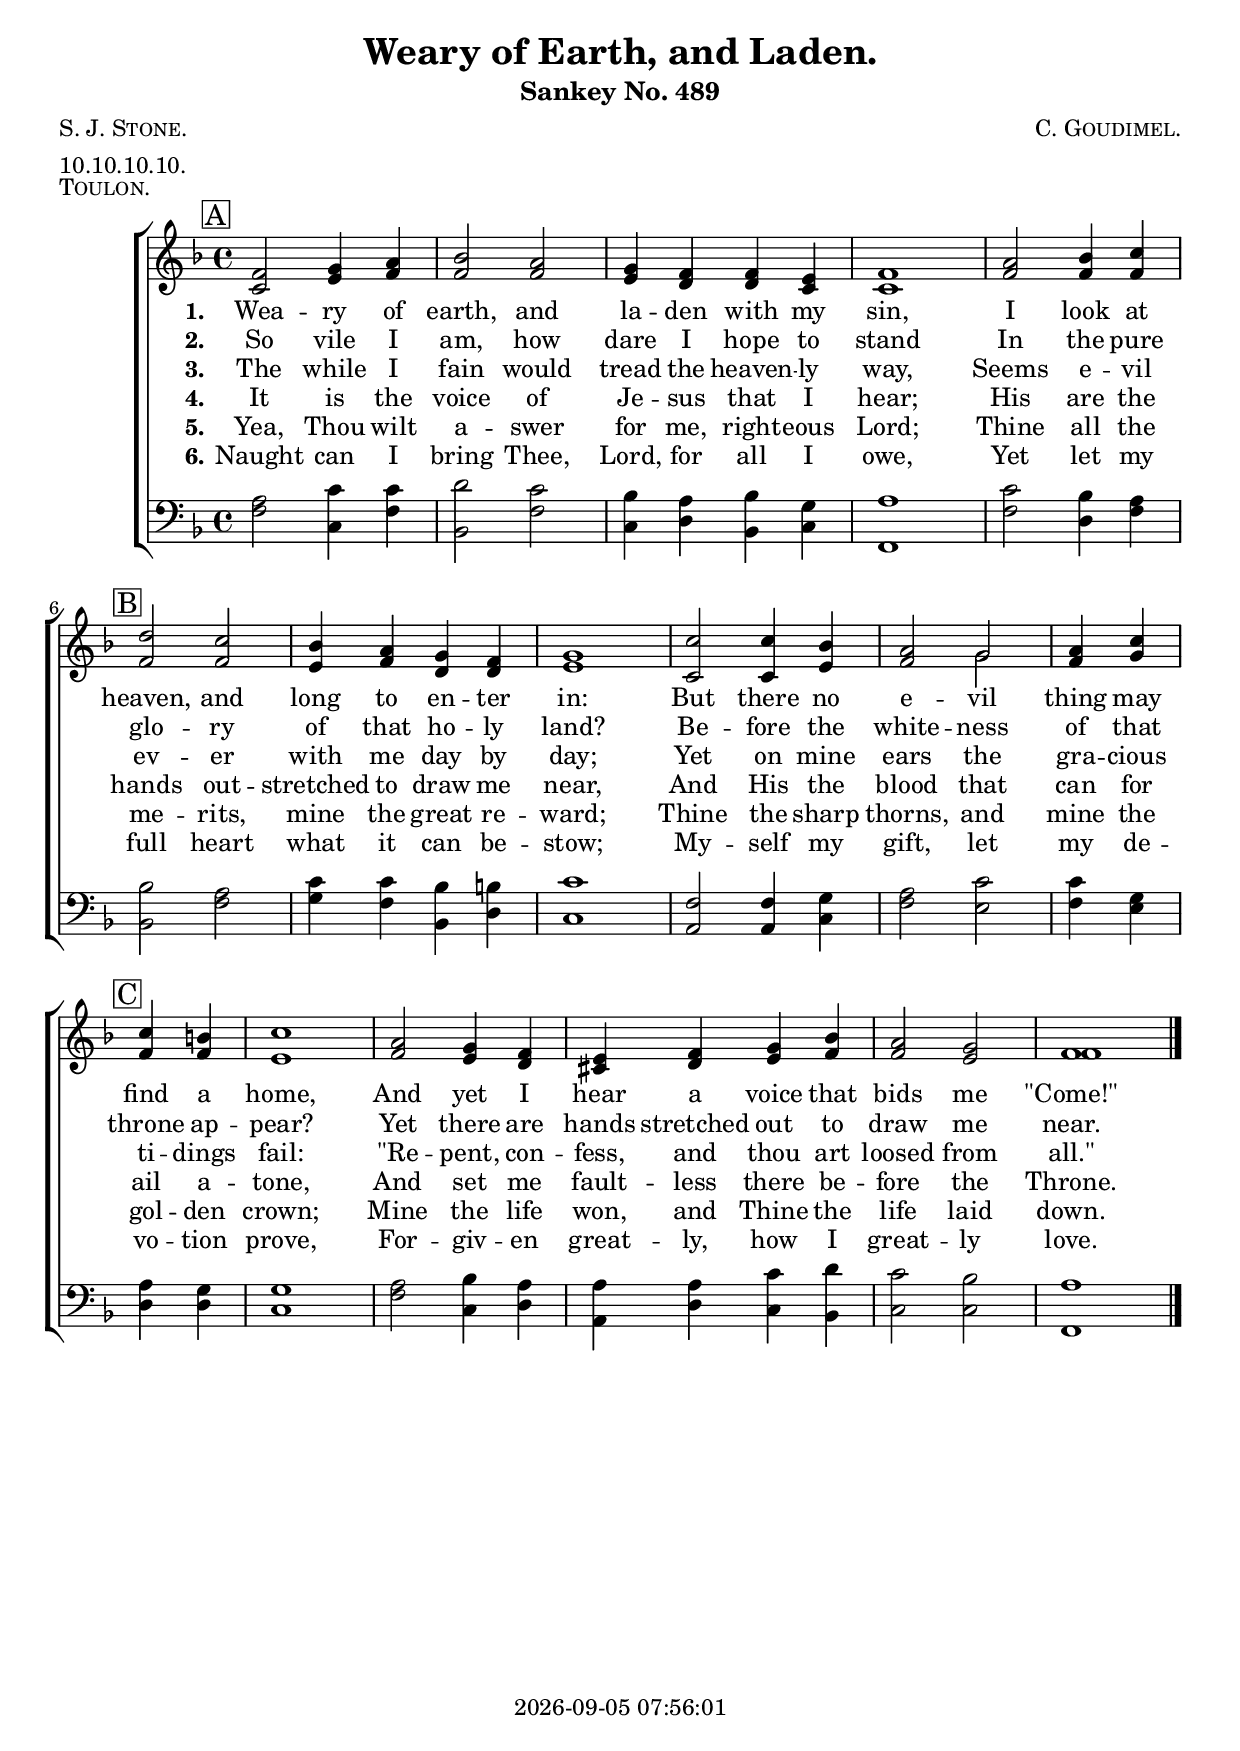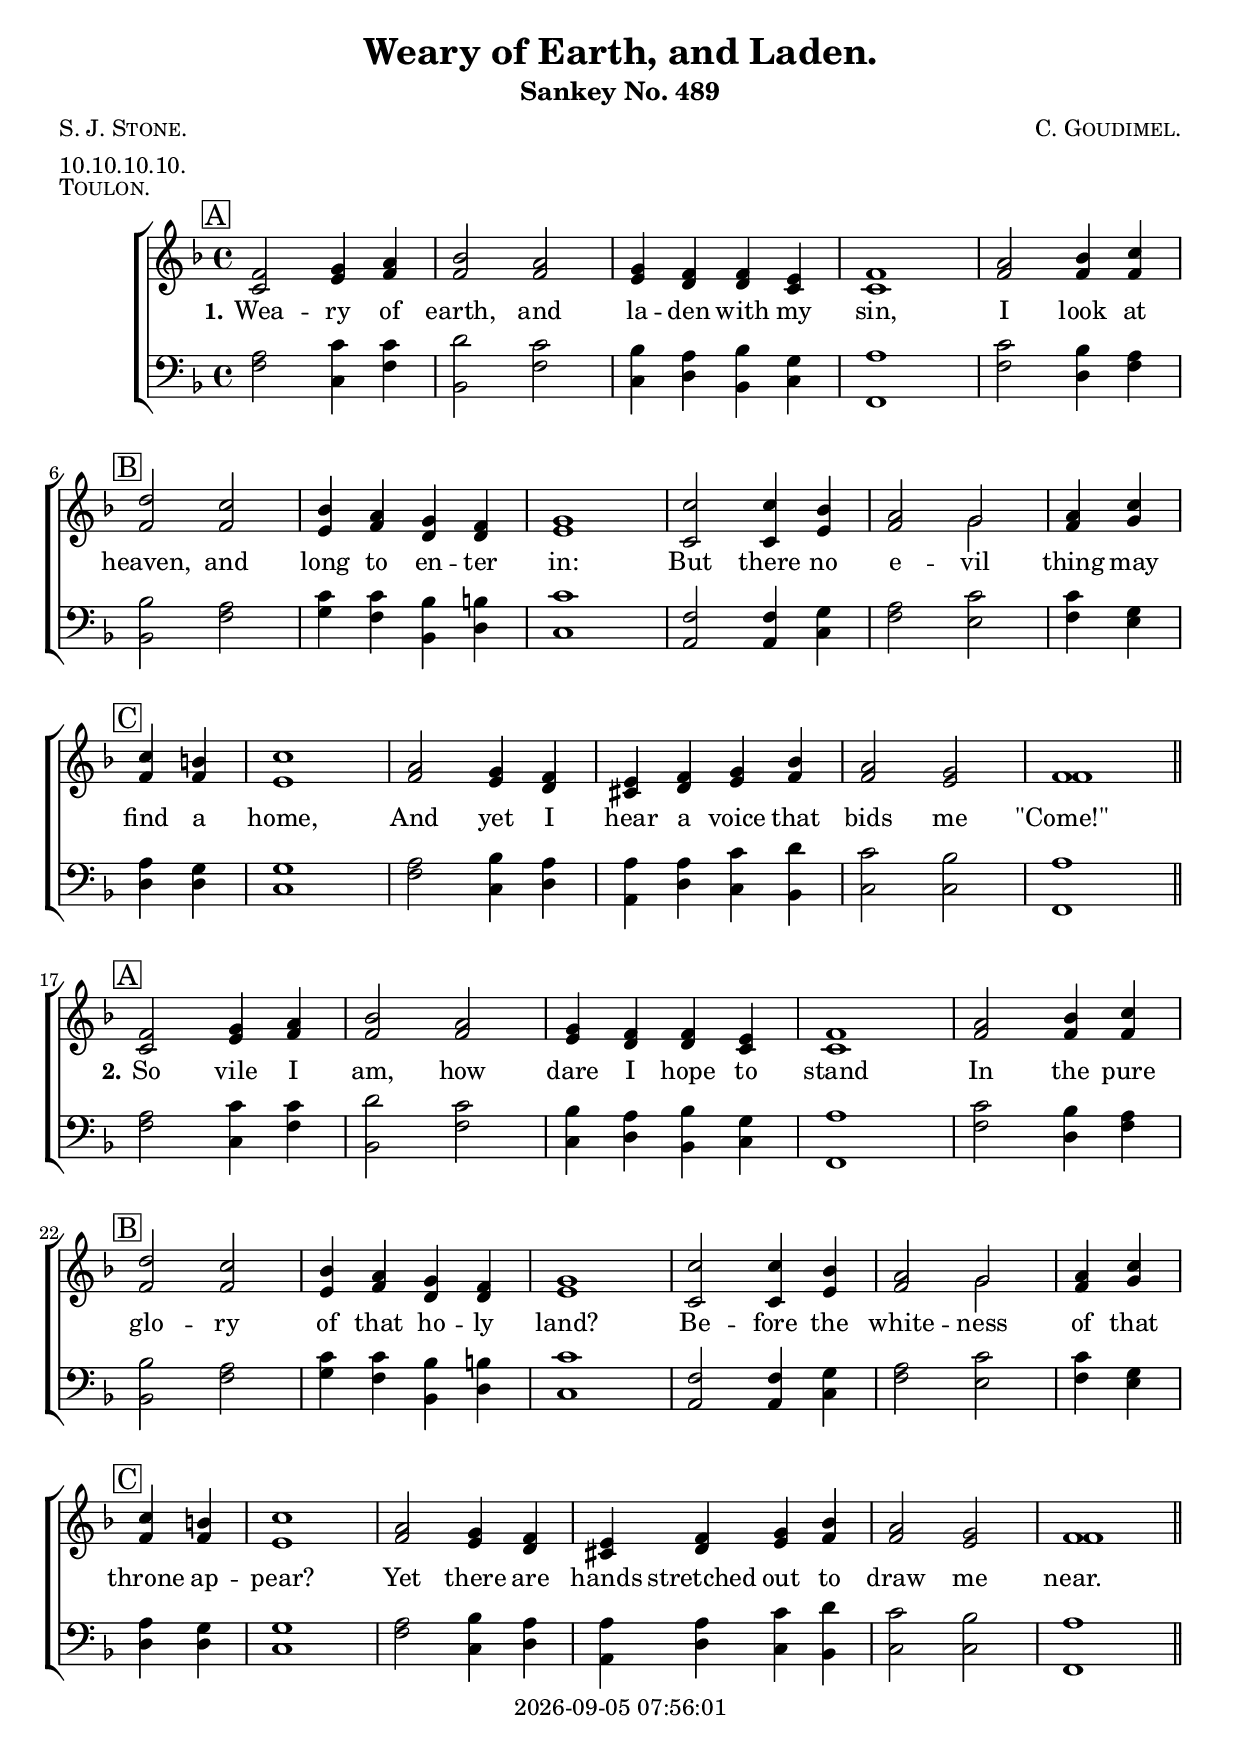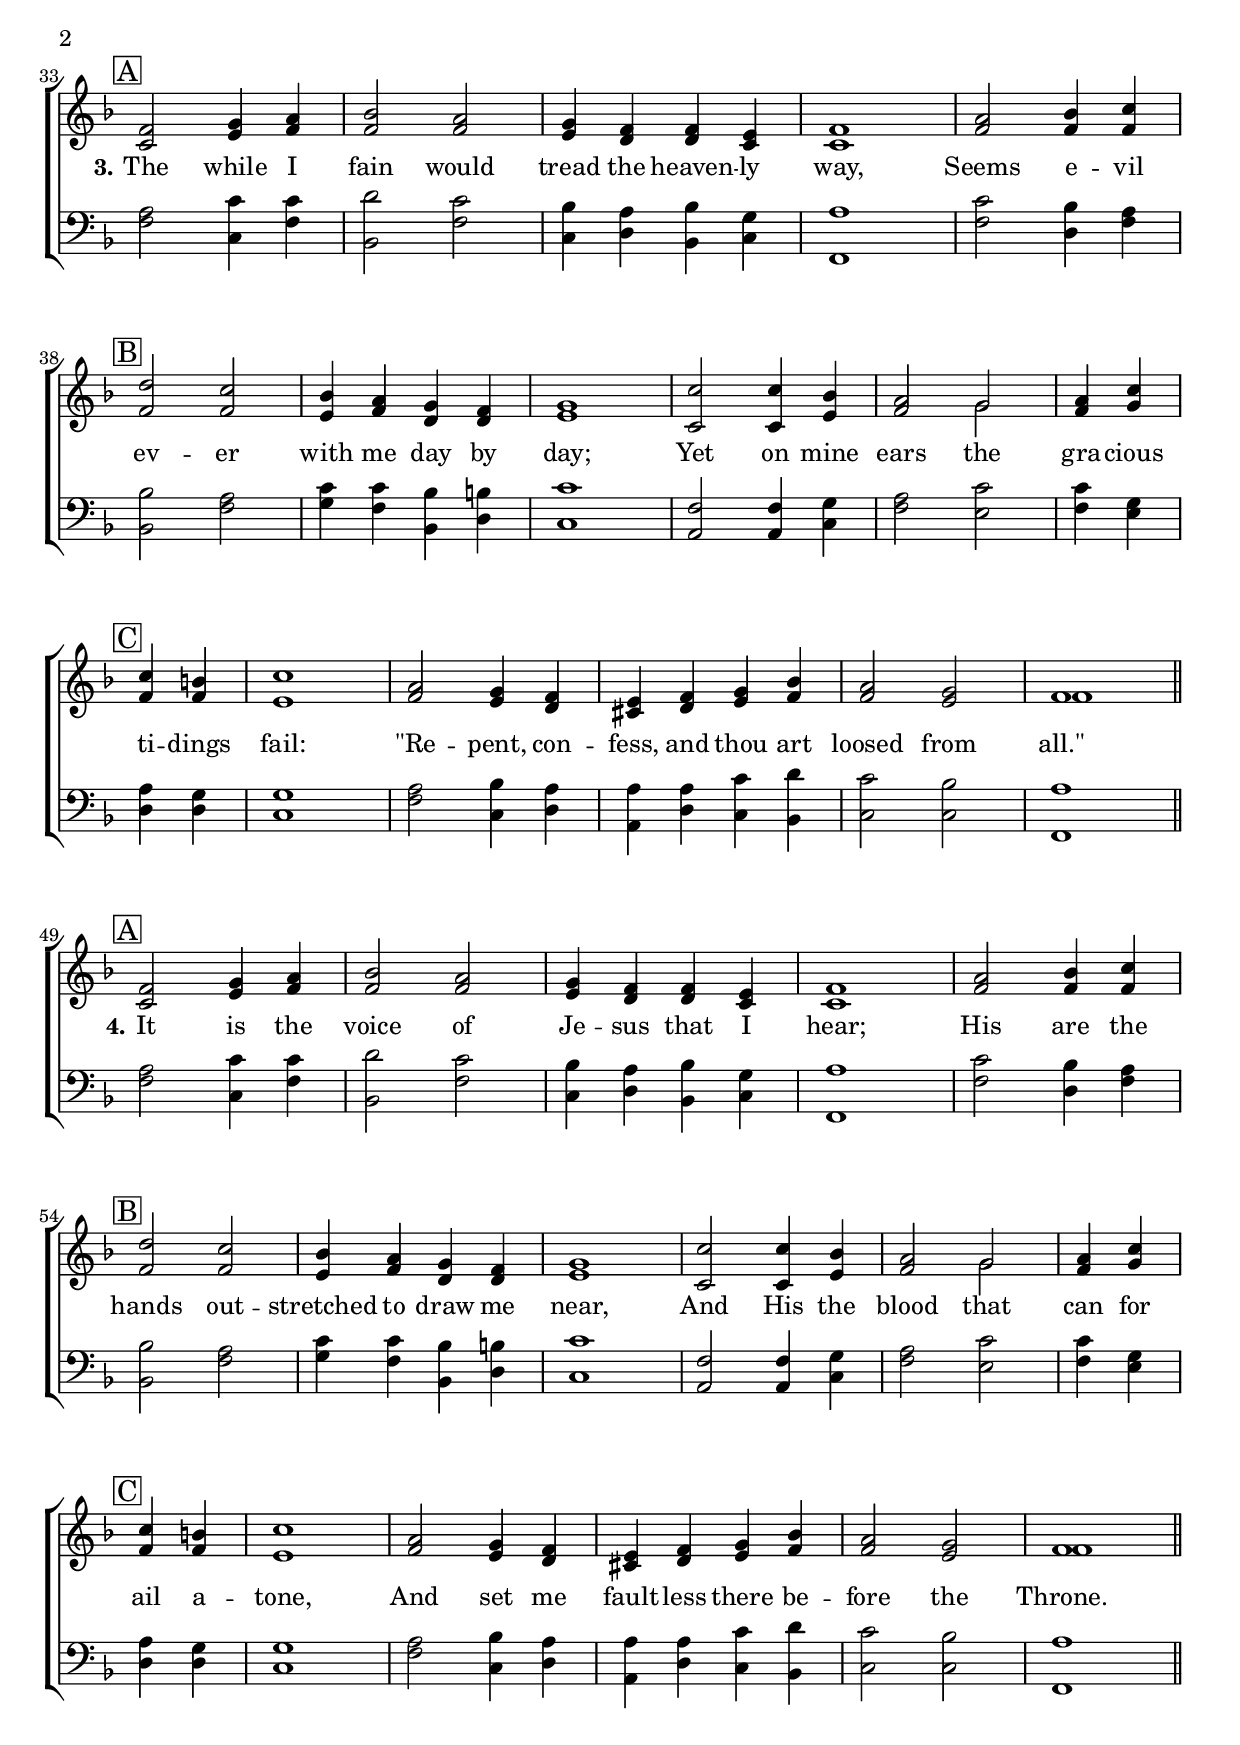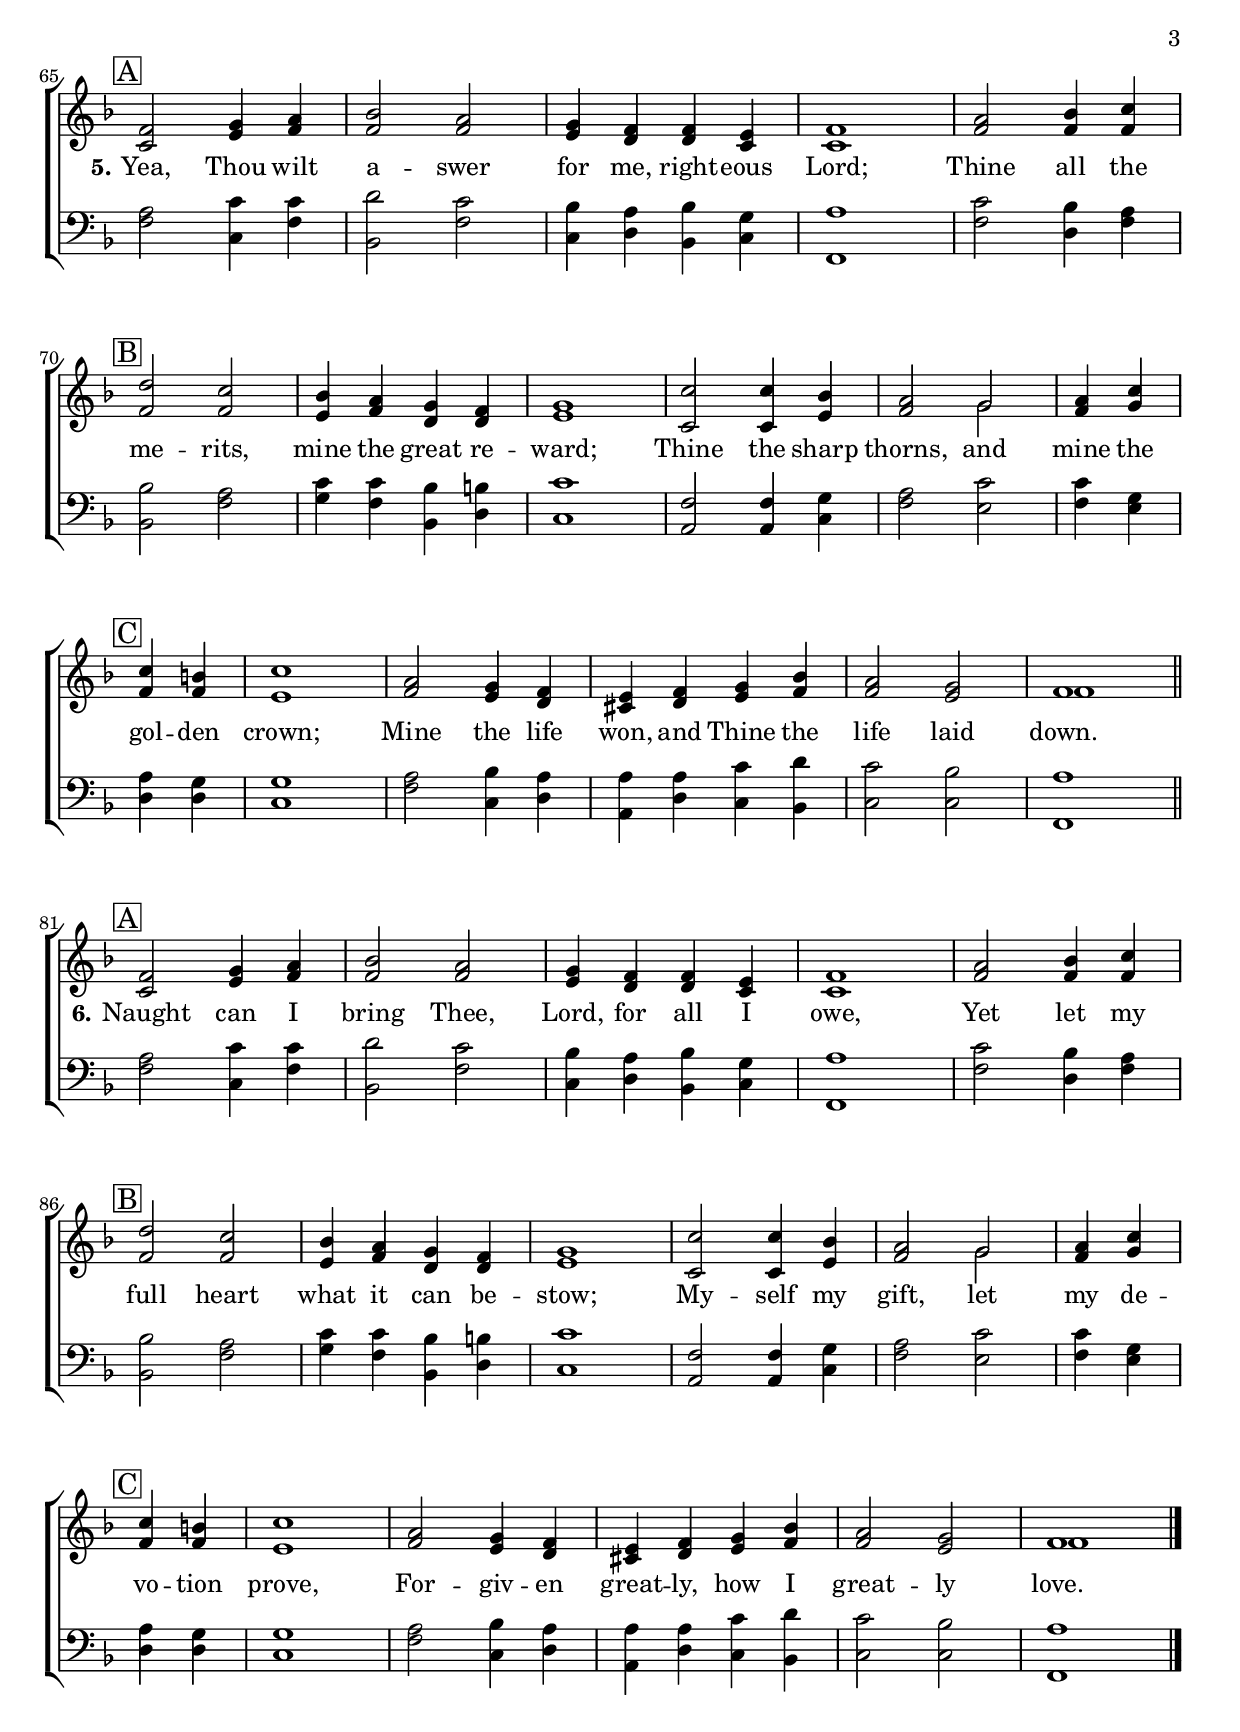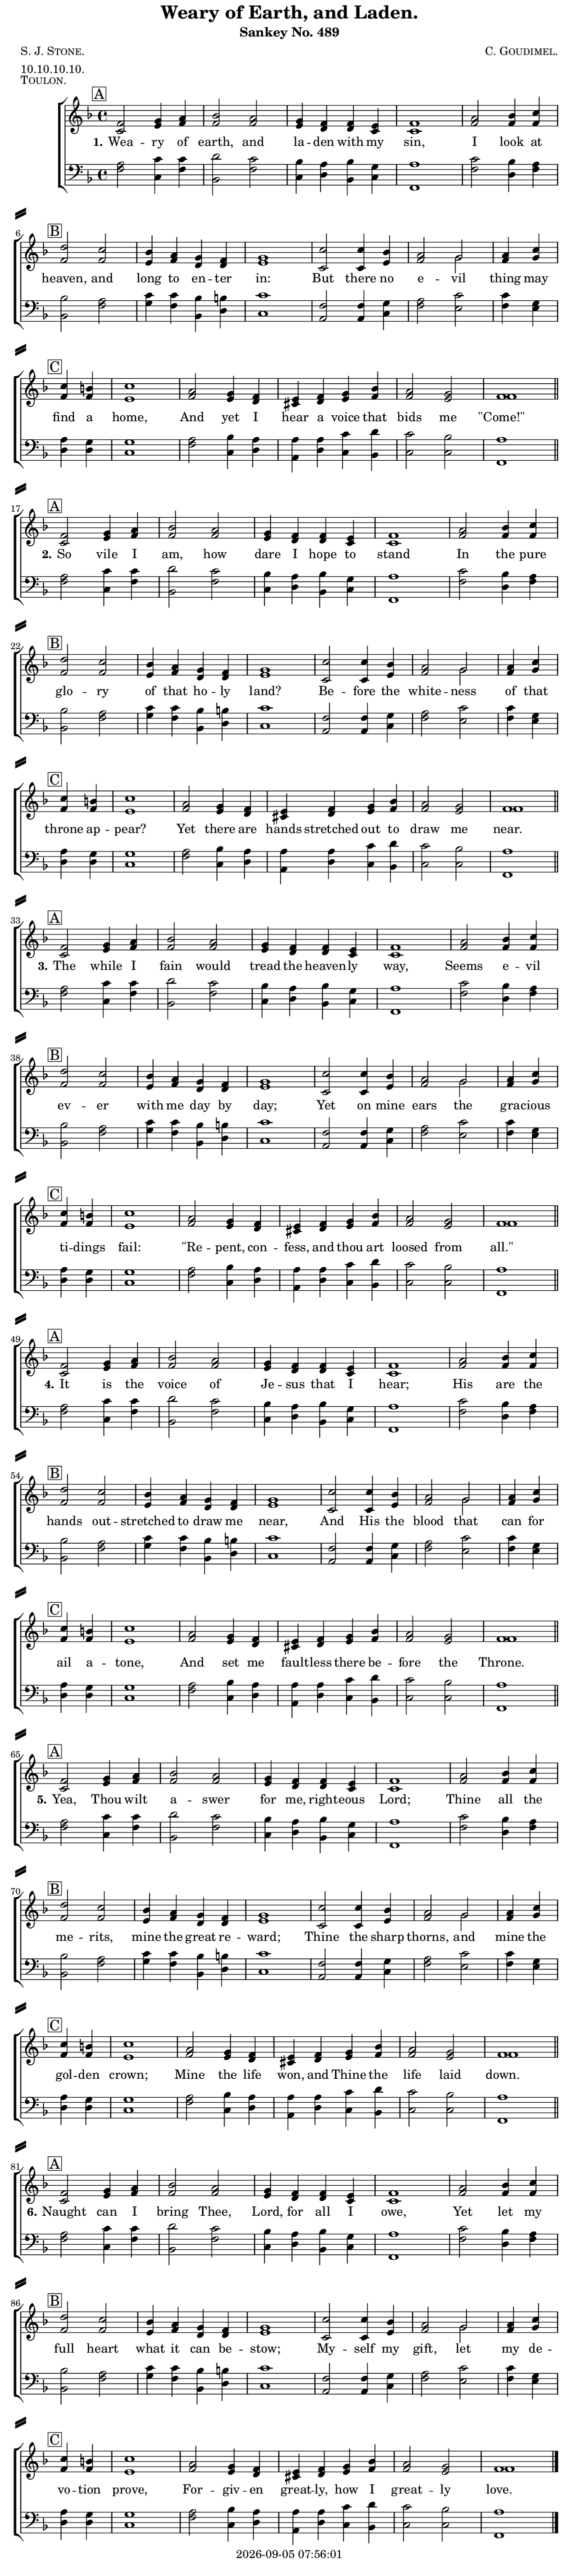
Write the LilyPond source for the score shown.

\version "2.22.1"

\include "articulate.ly"

today = #(strftime "%Y-%m-%d %H:%M:%S" (localtime (current-time)))

\header {
% centered at top
%  dedication  = "dedication"
  title       = "Weary of Earth, and Laden."
  subtitle    = "Sankey No. 489"
%  subsubtitle = "Sankey 880 No. Y"
%  instrument  = "instrument"
  
% arrangement of following lines:
%
%  poet    composer
%  meter   arranger
%  piece       opus

  composer    = \markup\smallCaps "C. Goudimel."
%  arranger    = "arranger"
%  opus        = "opus"

  poet        = \markup\smallCaps "S. J. Stone."
  meter       = \markup\smallCaps "10.10.10.10."
  piece       = \markup\smallCaps "Toulon."

% centered at bottom
% tagline     = "tagline" % default lilypond version
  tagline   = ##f
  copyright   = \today
}

% #(set-global-staff-size 16)

global = {
  \key f \major
  \time 4/4
}

RehearsalTrack = {
% \set Score.currentBarNumber = #5
  \mark \markup { \box "A" }    s1*5
  \mark \markup { \box "B" }    s1*5 s2
  \mark \markup { \box "C" } s2 s1*5
}

TempoTrack = {
  \set Score.tempoHideNote = ##t
  \tempo 4=120
}

nl = { \bar "||" \break }

soprano = \relative {
  \autoBeamOff
  f'2 g4 a | bes2 a | g4 f f e | f1 | a2 bes4 c |
  d2 c | bes4 a g f | g1 | c2 4 bes | a2 g | a4 c \bar "|" \break c b |
  c1 | a2 g4 f | e4 f g bes | a2 g | f1 |
}

alto = \relative {
  \autoBeamOff
  c'2 e4 f | 2 2 | e4 d d c | c1 | f2 4 4 |
  f2 2 | e4 f d d | e1 | c2 4 e | f2 g | f4 g f f |
  e1 | f2 e4 d | cis d e f | 2 e | f1 |
}

tenor = \relative {
  \autoBeamOff
  a2 c4 4 | d2 c | bes4 a bes g | a1 | c2 bes4 a |
  bes2 a | c4 4 bes b | c1 | f,2 4 g | a2 c | c4 g a g |
  g1 | a2 bes4 a | 4 4 c d | c2 bes | a1 |
}

bass = \relative {
  \autoBeamOff
  f2 c4 f | bes,2 f' | c4 d bes c | f,1 | f'2 d4 f |
  bes,2 f' | g4 f bes, d | c1 | a2 4 c | f2 e | f4 e d d |
  c1 | f2 c4 d | a d c bes | c2 2 | f,1 |
}

nom  = {   \set ignoreMelismata = ##t }
yesm = { \unset ignoreMelismata       }

chorus = \lyricmode {
}

chorusMen = \lyricmode {
}

verses = 6

wordsOne = \lyricmode {
  \set stanza = "1."
  Wea -- ry of earth, and la -- den with my sin,
  I look at heaven, and long to en -- ter in:
  But there no e -- vil thing may find a home,
  And yet I hear a voice that bids me "\"Come!\""
}
  
wordsTwo = \lyricmode {
  \set stanza = "2."
  So vile I am, how dare I hope to stand
  In the pure glo -- ry of that ho -- ly land?
  Be -- fore the white -- ness of that throne ap -- pear?
  Yet there are hands stretched out to draw me near.
}
  
wordsThree = \lyricmode {
  \set stanza = "3."
  The while I fain would tread the heaven -- ly way,
  Seems e -- vil ev -- er with me day by day;
  Yet on mine ears the gra -- cious ti -- dings fail:
  "\"Re" -- pent, con -- fess, and thou art loosed from "all.\""
}
  
wordsFour = \lyricmode {
  \set stanza = "4."
  It is the voice of Je -- sus that I hear;
  His are the hands out -- stretched to draw me near,
  And His the blood that can for ail a -- tone,
  And set me fault -- less there be -- fore the Throne.
}
  
wordsFive = \lyricmode {
  \set stanza = "5."
  Yea, Thou wilt a -- swer for me, right -- eous Lord;
  Thine all the me -- rits, mine the great re -- ward;
  Thine the sharp thorns, and mine the gol -- den crown;
  Mine the life won, and Thine the life laid down.
}
  
wordsSix = \lyricmode {
  \set stanza = "6."
  Naught can I bring Thee, Lord, for all I owe,
  Yet let my full heart what it can be -- stow;
  My -- self my gift, let my de -- vo -- tion prove,
  For -- giv -- en great -- ly, how I great -- ly love.
}
  
wordsMidi = \lyricmode {
  \set stanza = "1."
  "Wea" "ry " "of " "earth, " "and " la "den " "with " "my " "sin, "
  "\nI " "look " "at " "heaven, " "and " "long " "to " en "ter " "in: "
  "\nBut " "there " "no " e "vil " "thing " "may " "find " "a " "home, "
  "\nAnd " "yet " "I " "hear " "a " "voice " "that " "bids " "me " "\"Come!\"\n"

  \set stanza = "2."
  "\nSo " "vile " "I " "am, " "how " "dare " "I " "hope " "to " "stand "
  "\nIn " "the " "pure " glo "ry " "of " "that " ho "ly " "land? "
  "\nBe" "fore " "the " white "ness " "of " "that " "throne " ap "pear? "
  "\nYet " "there " "are " "hands " "stretched " "out " "to " "draw " "me " "near.\n"

  \set stanza = "3."
  "\nThe " "while " "I " "fain " "would " "tread " "the " heaven "ly " "way, "
  "\nSeems " e "vil " ev "er " "with " "me " "day " "by " "day; "
  "\nYet " "on " "mine " "ears " "the " gra "cious " ti "dings " "fail: "
  "\n\"Re" "pent, " con "fess, " "and " "thou " "art " "loosed " "from " "all.\"\n"

  \set stanza = "4."
  "\nIt " "is " "the " "voice " "of " Je "sus " "that " "I " "hear; "
  "\nHis " "are " "the " "hands " out "stretched " "to " "draw " "me " "near, "
  "\nAnd " "His " "the " "blood " "that " "can " "for " "ail " a "tone, "
  "\nAnd " "set " "me " fault "less " "there " be "fore " "the " "Throne.\n"

  \set stanza = "5."
  "\nYea, " "Thou " "wilt " a "swer " "for " "me, " right "eous " "Lord; "
  "\nThine " "all " "the " me "rits, " "mine " "the " "great " re "ward; "
  "\nThine " "the " "sharp " "thorns, " "and " "mine " "the " gol "den " "crown; "
  "\nMine " "the " "life " "won, " "and " "Thine " "the " "life " "laid " "down.\n"

  \set stanza = "6."
  "\nNaught " "can " "I " "bring " "Thee, " "Lord, " "for " "all " "I " "owe, "
  "\nYet " "let " "my " "full " "heart " "what " "it " "can " be "stow; "
  "\nMy" "self " "my " "gift, " "let " "my " de vo "tion " "prove, "
  "\nFor" giv "en " great "ly, " "how " "I " great "ly " "love. "
}

wordsMidiMen = \lyricmode {
}

\book {
  \bookOutputSuffix "midi"
  \score {
%    \articulate
        \new ChoirStaff <<
                                % Soprano staff
          \new Staff = soprano
          <<
            \new Voice { \repeat unfold \verses \TempoTrack     }
            \new Voice { \global \repeat unfold \verses \soprano \bar "|." }
            \addlyrics \wordsMidi
          >>
                                % Alto staff
          \new Staff = alto
          <<
            \new Voice { \global \repeat unfold \verses { \alto \nl } \bar "|." }
          >>
                                % Tenor staff
          \new Staff = tenor
          <<
            \clef "treble_8"
            \new Voice { \global \repeat unfold \verses \tenor }
            \addlyrics \wordsMidiMen
          >>
                                % Bass staff
          \new Staff = bass
          <<
            \clef "bass"
            \new Voice { \global \repeat unfold \verses \bass }
          >>
        >>
    \midi {}
  }
}

\book {
  \bookOutputSuffix "repeat"
  \score {
        \new ChoirStaff <<
                                  % Joint soprano/alto staff
          \new Staff = women \with { printPartCombineTexts = ##f }
          <<
            \new Voice \RehearsalTrack
            \new Voice \TempoTrack
            \new NullVoice = "aligner" \soprano
            \new Voice \partCombine #'(2 . 88) { \global \soprano \bar "|." } { \global \alto }
            \new Lyrics \lyricsto "aligner" { \wordsOne \chorus }
            \new Lyrics \lyricsto "aligner"   \wordsTwo
            \new Lyrics \lyricsto "aligner"   \wordsThree
            \new Lyrics \lyricsto "aligner"   \wordsFour
            \new Lyrics \lyricsto "aligner"   \wordsFive
            \new Lyrics \lyricsto "aligner"   \wordsSix
          >>
                                  % Joint tenor/bass staff
          \new Staff = men \with { printPartCombineTexts = ##f }
          <<
            \clef "bass"
            \new Voice \partCombine #'(2 . 88) { \global \tenor } { \global \bass }
            \new NullVoice = alignerT { \tenor }
          >>
          \new Lyrics \with {alignAboveContext = men} \lyricsto alignerT \chorusMen
        >>
    \layout {
      indent = 1.5\cm
      \pointAndClickOff
      \context {
        \Staff \RemoveAllEmptyStaves
      }
    }
  }
}

singlescore = {
        \new ChoirStaff <<
                                  % Joint soprano/alto staff
          \new Staff = women \with { printPartCombineTexts = ##f }
          <<
            \new Voice { \repeat unfold \verses \RehearsalTrack }
            \new Voice { \repeat unfold \verses \TempoTrack }
            \new NullVoice = "aligner" { \repeat unfold \verses \soprano }
            \new Voice \partCombine #'(2 . 88) { \global \repeat unfold \verses \soprano \bar "|." }
                                    { \global \repeat unfold \verses { \alto \nl } \bar "|." }
            \new Lyrics \lyricsto "aligner" { \wordsOne   \chorus
                                              \wordsTwo   \chorus
                                              \wordsThree \chorus
                                              \wordsFour  \chorus
                                              \wordsFive  \chorus
                                              \wordsSix   \chorus
                                            }
          >>
                                  % Joint tenor/bass staff
          \new Staff = men \with { printPartCombineTexts = ##f }
          <<
            \clef "bass"
            \new Voice \partCombine #'(2 . 88) { \global \repeat unfold \verses \tenor }
                                    { \global \repeat unfold \verses \bass }
            \new NullVoice = alignerT { \repeat unfold \verses \tenor }
          >>
          \new Lyrics \with {alignAboveContext = men} \lyricsto alignerT { \repeat unfold \verses \chorusMen }
        >>
}

\book {
  \bookOutputSuffix "single"
  \score {
    \singlescore
    \layout {
      indent = 1.5\cm
      \pointAndClickOff
      \context {
        \Staff \RemoveAllEmptyStaves
      }
    }
  }
}

\book {
  \bookOutputSuffix "singlepage"
  \paper {
    top-margin = 0
    left-margin = 7
    right-margin = 1
    paper-width = 190\mm
    page-breaking = #ly:one-page-breaking
    system-system-spacing.basic-distance = #15
    system-separator-markup = \slashSeparator
  }
  \score {
    \singlescore
    \layout {
      indent = 1.5\cm
      \pointAndClickOff
      \context {
        \Staff \RemoveAllEmptyStaves
      }
    }
  }
}
